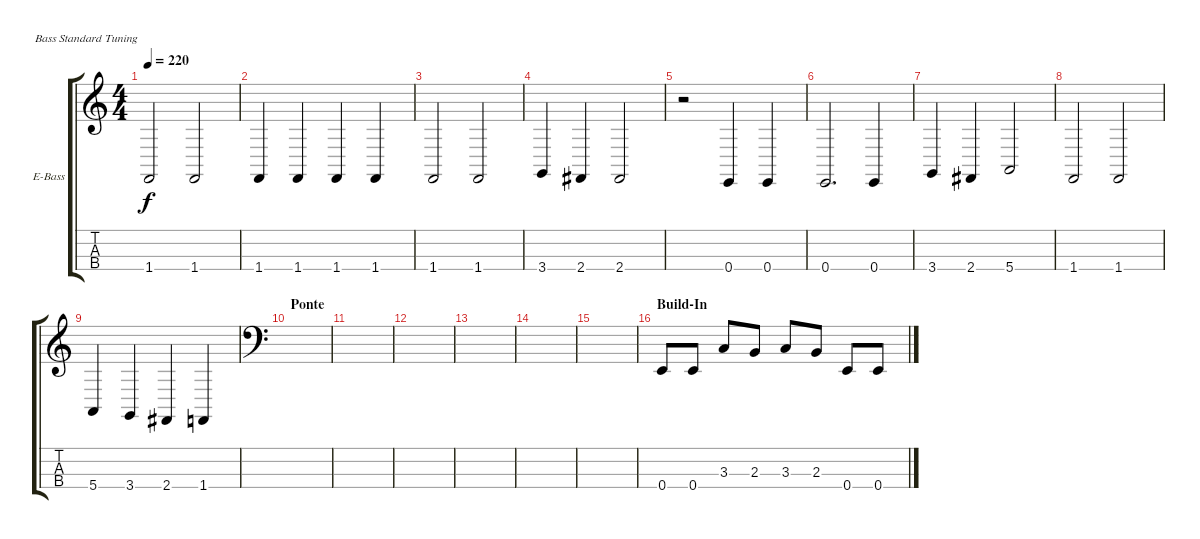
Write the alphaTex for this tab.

\defaultSystemsLayout 4
\bracketExtendMode groupsimilarinstruments
\firstSystemTrackNameOrientation horizontal
\otherSystemsTrackNameOrientation horizontal
\track ("Electric Bass" "E-Bass") {instrument electricbassfinger}
\staff {score tabs}
\tuning (G2 D2 A1 E1)
\ts (4 4)
\tempo 220
\clef g2
\ks c
1.4.2{dy f} 1.4.2 |
1.4.4 1.4.4 1.4.4 1.4.4 |
1.4.2 1.4.2 |
3.4.4 2.4.4 2.4.2 |
r.2 0.4.4 0.4.4 |
0.4.2{d} 0.4.4 |
3.4.4 2.4.4 5.4.2 |
1.4.2 1.4.2 |
5.4.4 3.4.4 2.4.4 1.4.4 |
\section ("" "Ponte")
\clef f4
|
|
|
|
|
|
\section ("" "Build-In")
0.4.8 0.4.8 3.3.8 2.3.8 3.3.8 2.3.8 0.4.8 0.4.8
